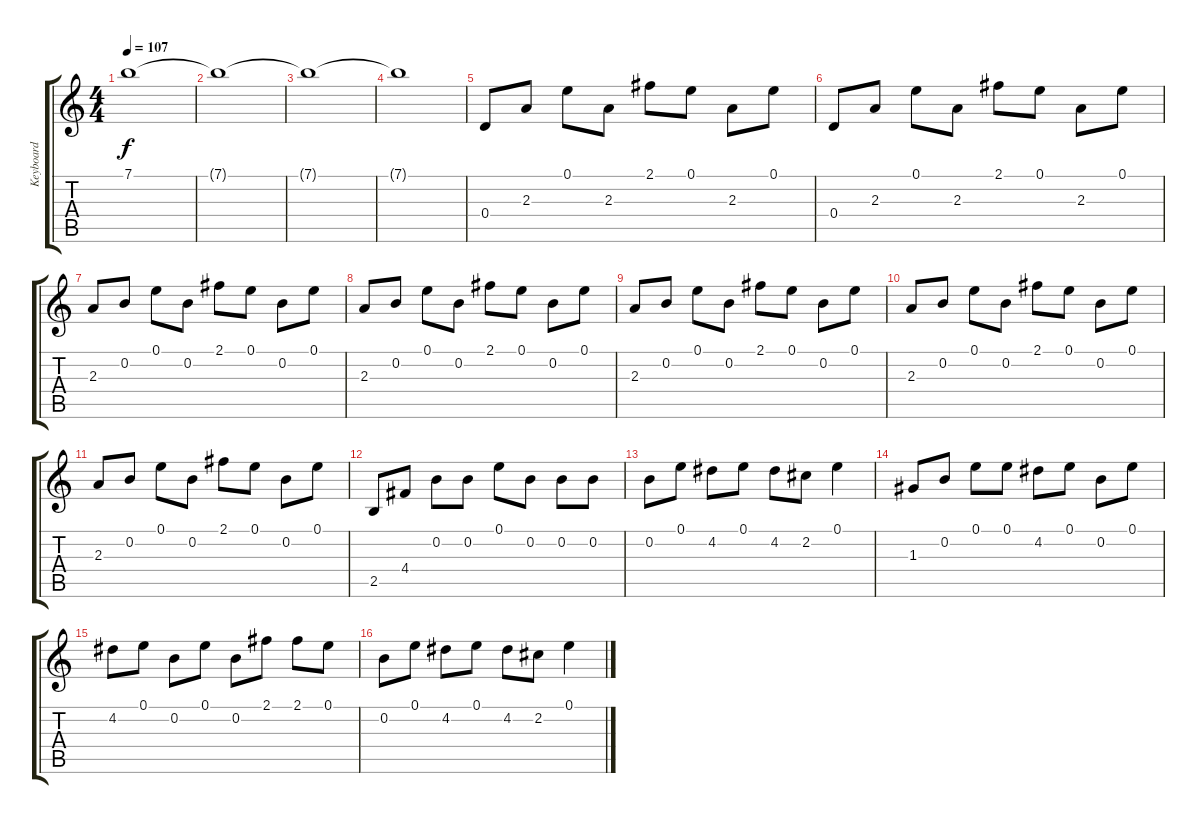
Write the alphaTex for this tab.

\track ("Keyboard" "Keyboard") {instrument stringensemble1}
\staff {score tabs}
\tuning (E5 B4 G4 D4 A3 E3) {hide}
\ts (4 4)
\tempo 107
\clef g2
\ks c
7.1.1{dy f} |
7.1{t}.1 |
7.1{t}.1 |
7.1{t}.1 |
0.4.8 2.3.8 0.1.8 2.3.8 2.1.8 0.1.8 2.3.8 0.1.8 |
0.4.8 2.3.8 0.1.8 2.3.8 2.1.8 0.1.8 2.3.8 0.1.8 |
2.3.8 0.2.8 0.1.8 0.2.8 2.1.8 0.1.8 0.2.8 0.1.8 |
2.3.8 0.2.8 0.1.8 0.2.8 2.1.8 0.1.8 0.2.8 0.1.8 |
2.3.8 0.2.8 0.1.8 0.2.8 2.1.8 0.1.8 0.2.8 0.1.8 |
2.3.8 0.2.8 0.1.8 0.2.8 2.1.8 0.1.8 0.2.8 0.1.8 |
2.3.8 0.2.8 0.1.8 0.2.8 2.1.8 0.1.8 0.2.8 0.1.8 |
2.5.8 4.4.8 0.2.8 0.2.8 0.1.8 0.2.8 0.2.8 0.2.8 |
0.2.8 0.1.8 4.2.8 0.1.8 4.2.8 2.2.8 0.1.4 |
1.3.8 0.2.8 0.1.8 0.1.8 4.2.8 0.1.8 0.2.8 0.1.8 |
4.2.8 0.1.8 0.2.8 0.1.8 0.2.8 2.1.8 2.1.8 0.1.8 |
0.2.8 0.1.8 4.2.8 0.1.8 4.2.8 2.2.8 0.1.4
